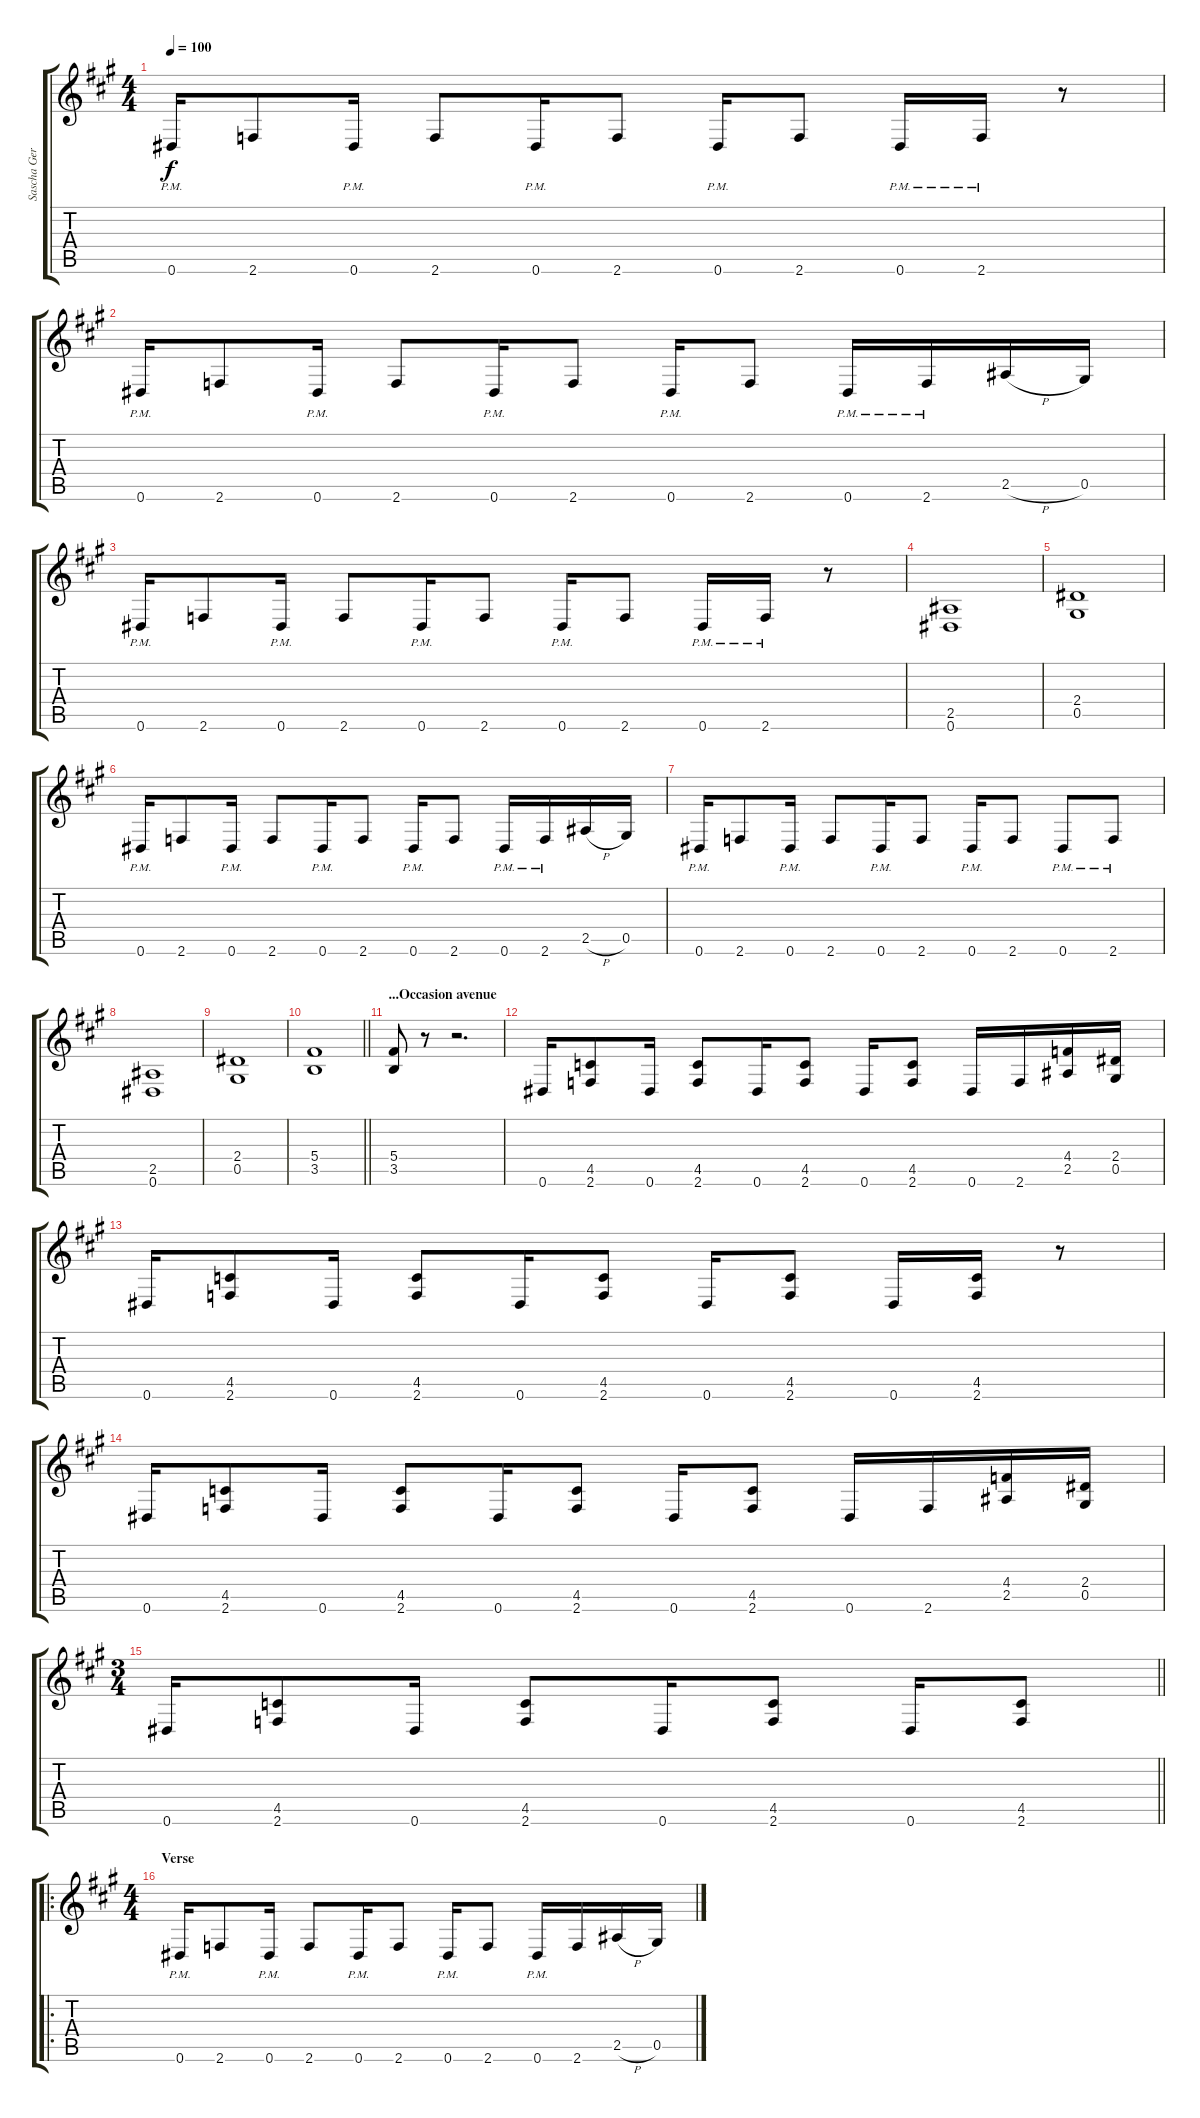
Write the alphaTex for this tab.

\track ("Sascha Gerstner" "Sascha Ger") {instrument distortionguitar}
\staff {score tabs}
\tuning (Eb4 Bb3 Gb3 Db3 Ab2 Eb2) {hide}
\ts (4 4)
\tempo 100
\clef g2
\ks f#minor
0.6{pm}.16{dy f} 2.6.8 0.6{pm}.16 2.6.8 0.6{pm}.16 2.6.8 0.6{pm}.16 2.6.8 0.6{pm}.16 2.6{pm}.16 r.8 |
0.6{pm}.16 2.6.8 0.6{pm}.16 2.6.8 0.6{pm}.16 2.6.8 0.6{pm}.16 2.6.8 0.6{pm}.16 2.6{pm}.16 2.5{h}.16 0.5.16 |
0.6{pm}.16 2.6.8 0.6{pm}.16 2.6.8 0.6{pm}.16 2.6.8 0.6{pm}.16 2.6.8 0.6{pm}.16 2.6{pm}.16 r.8 |
(2.5 0.6).1 |
(2.4 0.5).1 |
0.6{pm}.16 2.6.8 0.6{pm}.16 2.6.8 0.6{pm}.16 2.6.8 0.6{pm}.16 2.6.8 0.6{pm}.16 2.6{pm}.16 2.5{h}.16 0.5.16 |
0.6{pm}.16 2.6.8 0.6{pm}.16 2.6.8 0.6{pm}.16 2.6.8 0.6{pm}.16 2.6.8 0.6{pm}.8 2.6{pm}.8 |
(2.5 0.6).1 |
(2.4 0.5).1 |
\barLineRight lightlight
(5.4 3.5).1 |
\section ("" "...Occasion avenue")
(5.4 3.5).8 r.8 r.2{d} |
0.6.16 (4.5 2.6).8 0.6.16 (4.5 2.6).8 0.6.16 (4.5 2.6).8 0.6.16 (4.5 2.6).8 0.6.16 2.6.16 (4.4 2.5).16 (2.4 0.5).16 |
0.6.16 (4.5 2.6).8 0.6.16 (4.5 2.6).8 0.6.16 (4.5 2.6).8 0.6.16 (4.5 2.6).8 0.6.16 (4.5 2.6).16 r.8 |
0.6.16 (4.5 2.6).8 0.6.16 (4.5 2.6).8 0.6.16 (4.5 2.6).8 0.6.16 (4.5 2.6).8 0.6.16 2.6.16 (4.4 2.5).16 (2.4 0.5).16 |
\ts (3 4)
\barLineRight lightlight
0.6.16 (4.5 2.6).8 0.6.16 (4.5 2.6).8 0.6.16 (4.5 2.6).8 0.6.16 (4.5 2.6).8 |
\ro
\ts (4 4)
\section ("" "Verse")
0.6{pm}.16 2.6.8 0.6{pm}.16 2.6.8 0.6{pm}.16 2.6.8 0.6{pm}.16 2.6.8 0.6{pm}.16 2.6.16 2.5{h}.16 0.5.16
